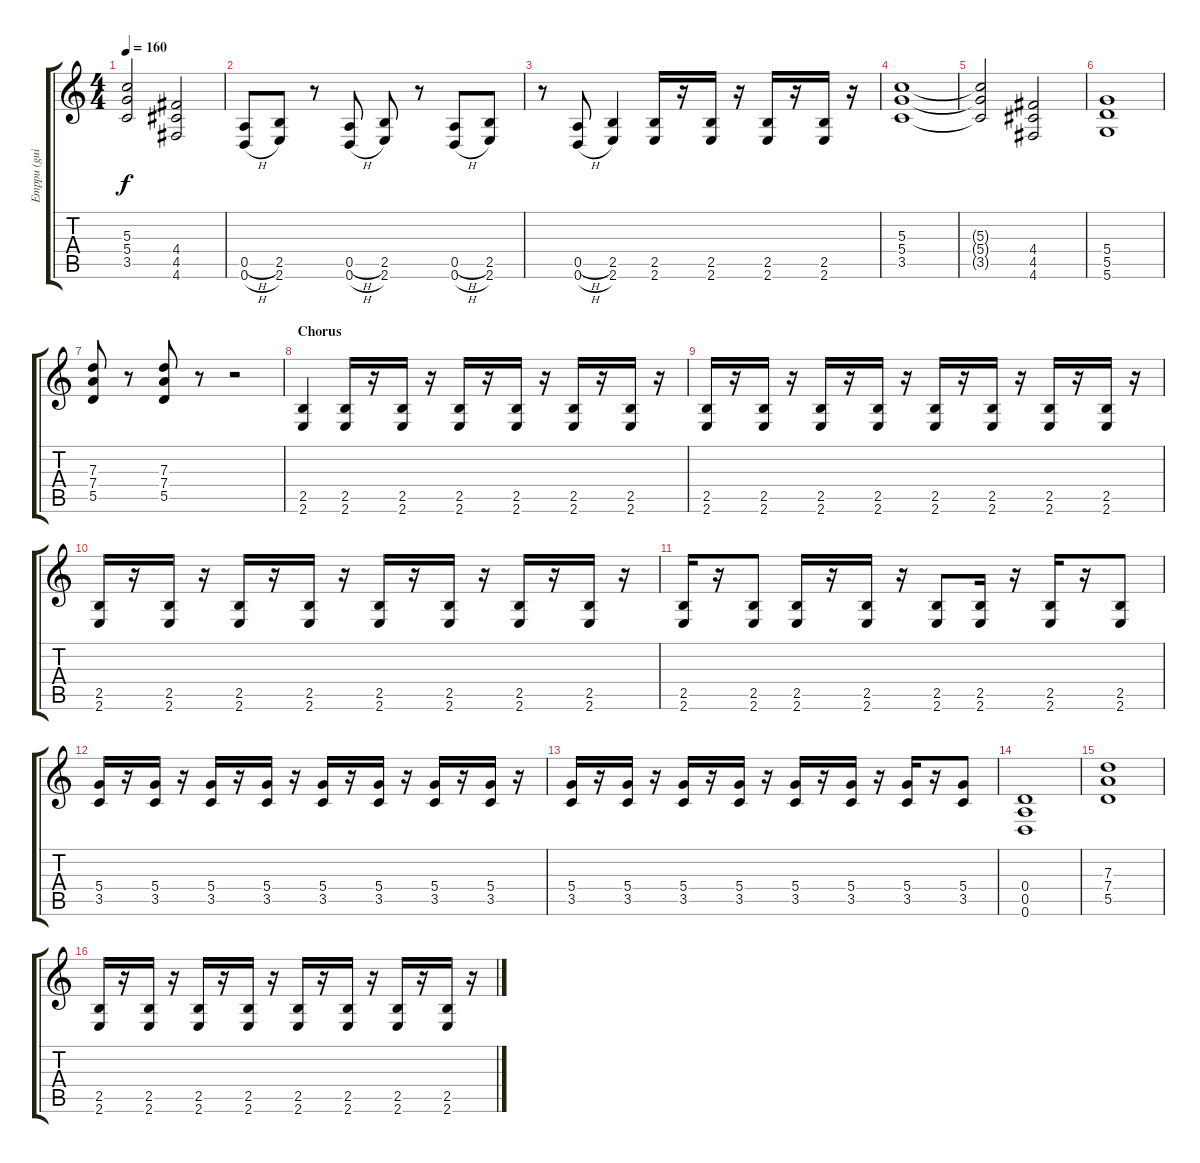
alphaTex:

\track ("Emppu (guitar)" "Emppu (gui") {instrument distortionguitar}
\staff {score tabs}
\tuning (E4 B3 G3 D3 A2 D2) {hide}
\ts (4 4)
\tempo 160
\clef g2
\ks c
(5.3{t} 5.4{t} 3.5{t}).2{dy f} (4.4 4.5 4.6).2 |
(0.5{h} 0.6{h}).8 (2.5 2.6).8 r.8 (0.5{h} 0.6{h}).8 (2.5 2.6).8 r.8 (0.5{h} 0.6{h}).8 (2.5 2.6).8 |
r.8 (0.5{h} 0.6{h}).8 (2.5 2.6).4 (2.5 2.6).16 r.16 (2.5 2.6).16 r.16 (2.5 2.6).16 r.16 (2.5 2.6).16 r.16 |
(5.3 5.4 3.5).1 |
(5.3{t} 5.4{t} 3.5{t}).2 (4.4 4.5 4.6).2 |
(5.4 5.5 5.6).1 |
(7.3 7.4 5.5).8 r.8 (7.3 7.4 5.5).8 r.8 r.2 |
\section ("" "Chorus")
(2.5 2.6).4 (2.5 2.6).16 r.16 (2.5 2.6).16 r.16 (2.5 2.6).16 r.16 (2.5 2.6).16 r.16 (2.5 2.6).16 r.16 (2.5 2.6).16 r.16 |
(2.5 2.6).16 r.16 (2.5 2.6).16 r.16 (2.5 2.6).16 r.16 (2.5 2.6).16 r.16 (2.5 2.6).16 r.16 (2.5 2.6).16 r.16 (2.5 2.6).16 r.16 (2.5 2.6).16 r.16 |
(2.5 2.6).16 r.16 (2.5 2.6).16 r.16 (2.5 2.6).16 r.16 (2.5 2.6).16 r.16 (2.5 2.6).16 r.16 (2.5 2.6).16 r.16 (2.5 2.6).16 r.16 (2.5 2.6).16 r.16 |
(2.5 2.6).16 r.16 (2.5 2.6).8 (2.5 2.6).16 r.16 (2.5 2.6).16 r.16 (2.5 2.6).8 (2.5 2.6).16 r.16 (2.5 2.6).16 r.16 (2.5 2.6).8 |
(5.4 3.5).16 r.16 (5.4 3.5).16 r.16 (5.4 3.5).16 r.16 (5.4 3.5).16 r.16 (5.4 3.5).16 r.16 (5.4 3.5).16 r.16 (5.4 3.5).16 r.16 (5.4 3.5).16 r.16 |
(5.4 3.5).16 r.16 (5.4 3.5).16 r.16 (5.4 3.5).16 r.16 (5.4 3.5).16 r.16 (5.4 3.5).16 r.16 (5.4 3.5).16 r.16 (5.4 3.5).16 r.16 (5.4 3.5).8 |
(0.4 0.5 0.6).1 |
(7.3 7.4 5.5).1 |
(2.5 2.6).16 r.16 (2.5 2.6).16 r.16 (2.5 2.6).16 r.16 (2.5 2.6).16 r.16 (2.5 2.6).16 r.16 (2.5 2.6).16 r.16 (2.5 2.6).16 r.16 (2.5 2.6).16 r.16
